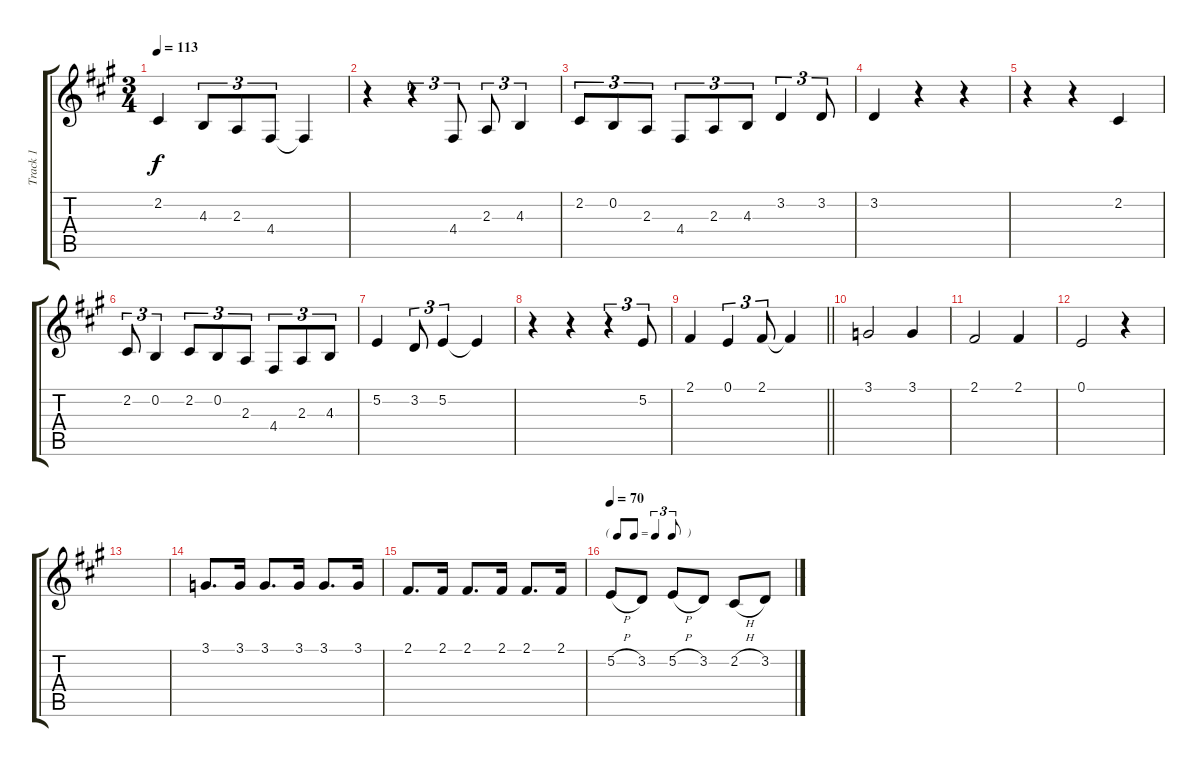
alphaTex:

\track ("Track 1" "Track 1") {instrument tenorsax}
\staff {score tabs}
\tuning (E4 B3 G3 D3 A2 E2) {hide}
\ts (3 4)
\tempo 113
\clef g2
\ks a
2.2{t}.4{dy f} 4.3.8{tu (3 2)} 2.3.8{tu (3 2)} 4.4.8{tu (3 2)} 4.4{t}.4 |
r.4 r.4{tu (3 2)} 4.4.8{tu (3 2)} 2.3.8{tu (3 2)} 4.3.4{tu (3 2)} |
2.2.8{tu (3 2)} 0.2.8{tu (3 2)} 2.3.8{tu (3 2)} 4.4.8{tu (3 2)} 2.3.8{tu (3 2)} 4.3.8{tu (3 2)} 3.2.4{tu (3 2)} 3.2.8{tu (3 2)} |
3.2.4 r.4 r.4 |
r.4 r.4 2.2.4 |
2.2.8{tu (3 2)} 0.2.4{tu (3 2)} 2.2.8{tu (3 2)} 0.2.8{tu (3 2)} 2.3.8{tu (3 2)} 4.4.8{tu (3 2)} 2.3.8{tu (3 2)} 4.3.8{tu (3 2)} |
5.2.4 3.2.8{tu (3 2)} 5.2.4{tu (3 2)} 5.2{t}.4 |
r.4 r.4 r.4{tu (3 2)} 5.2.8{tu (3 2)} |
\barLineRight lightlight
2.1.4 0.1.4{tu (3 2)} 2.1.8{tu (3 2)} 2.1{t}.4 |
3.1.2 3.1.4 |
2.1.2 2.1.4 |
0.1.2 r.4 |
|
3.1.8{d} 3.1.16 3.1.8{d} 3.1.16 3.1.8{d} 3.1.16 |
2.1.8{d} 2.1.16 2.1.8{d} 2.1.16 2.1.8{d} 2.1.16 |
\tf triplet8th
\tempo 70
5.2{h}.8 3.2.8 5.2{h}.8 3.2.8 2.2{h}.8 3.2.8
